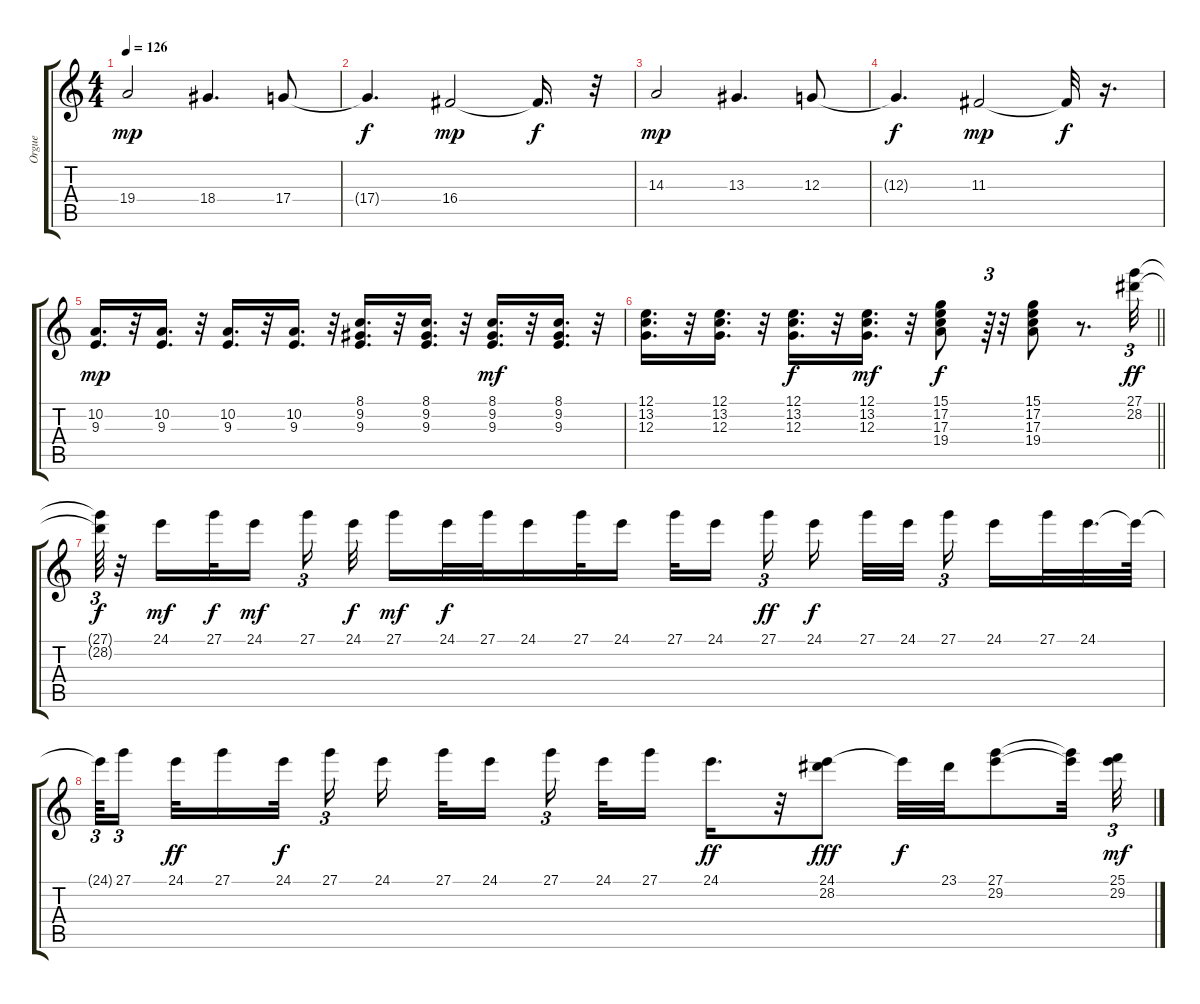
\track ("Orgue" "Orgue") {instrument rockorgan}
\staff {score tabs}
\tuning (E4 B3 G3 D3 A2 E2) {hide}
\ts (4 4)
\tempo 126
\clef g2
\ks c
19.4.2{dy mp} 18.4.4{d} 17.4.8 |
17.4{t}.4{d dy f} 16.4.2{dy mp} 16.4{t}.16{d dy f} r.32 |
14.3.2{dy mp} 13.3.4{d} 12.3.8 |
12.3{t}.4{d dy f} 11.3.2{dy mp} 11.3{t}.32{dy f} r.16{d} |
(10.2 9.3).16{d dy mp} r.32 (10.2 9.3).16{d} r.32 (10.2 9.3).16{d} r.32 (10.2 9.3).16{d} r.32 (8.1 9.2 9.3).16{d} r.32 (8.1 9.2 9.3).16{d} r.32 (8.1 9.2 9.3).16{d dy mf} r.32 (8.1 9.2 9.3).16{d} r.32 |
\barLineRight lightlight
(12.1 13.2 12.3).16{d} r.32 (12.1 13.2 12.3).16{d} r.32 (12.1 13.2 12.3).16{d dy f} r.32 (12.1 13.2 12.3).16{d dy mf} r.32 (15.1 17.2 17.3 19.4).8{dy f} r.64{tu (3 2)} r.32 (15.1 17.2 17.3 19.4).8 r.8{d} (27.1 28.2).32{tu (3 2) dy ff} |
(27.1{t} 28.2{t}).64{tu (3 2) dy f} r.32 24.1.16{dy mf} 27.1.32{dy f} 24.1.16{dy mf beam splitsecondary} 27.1.16{tu (3 2)} 24.1.32{dy f} 27.1.16{dy mf} 24.1.32{dy f} 27.1.32 24.1.16 27.1.32 24.1.16 27.1.32 24.1.16{beam splitsecondary} 27.1.16{tu (3 2) dy ff} 24.1.16{dy f} 27.1.32 24.1.32{beam splitsecondary} 27.1.16{tu (3 2) beam splitsecondary} 24.1.16 27.1.32 24.1.32{d} 24.1{t}.64 |
24.1{t}.64{tu (3 2)} 27.1.16{tu (3 2) beam splitsecondary} 24.1.32{dy ff} 27.1.16 24.1.32{dy f beam splitsecondary} 27.1.16{tu (3 2)} 24.1.16 27.1.32 24.1.16{beam splitsecondary} 27.1.16{tu (3 2) beam splitsecondary} 24.1.32 27.1.16 24.1.16{d dy ff} r.32 (24.1 28.2).8{dy fff} 24.1{t}.32{dy f} 23.1.32 (27.1 29.2).8 (27.1{t} 29.2{t}).32 (25.1 29.2).32{tu (3 2) dy mf}
